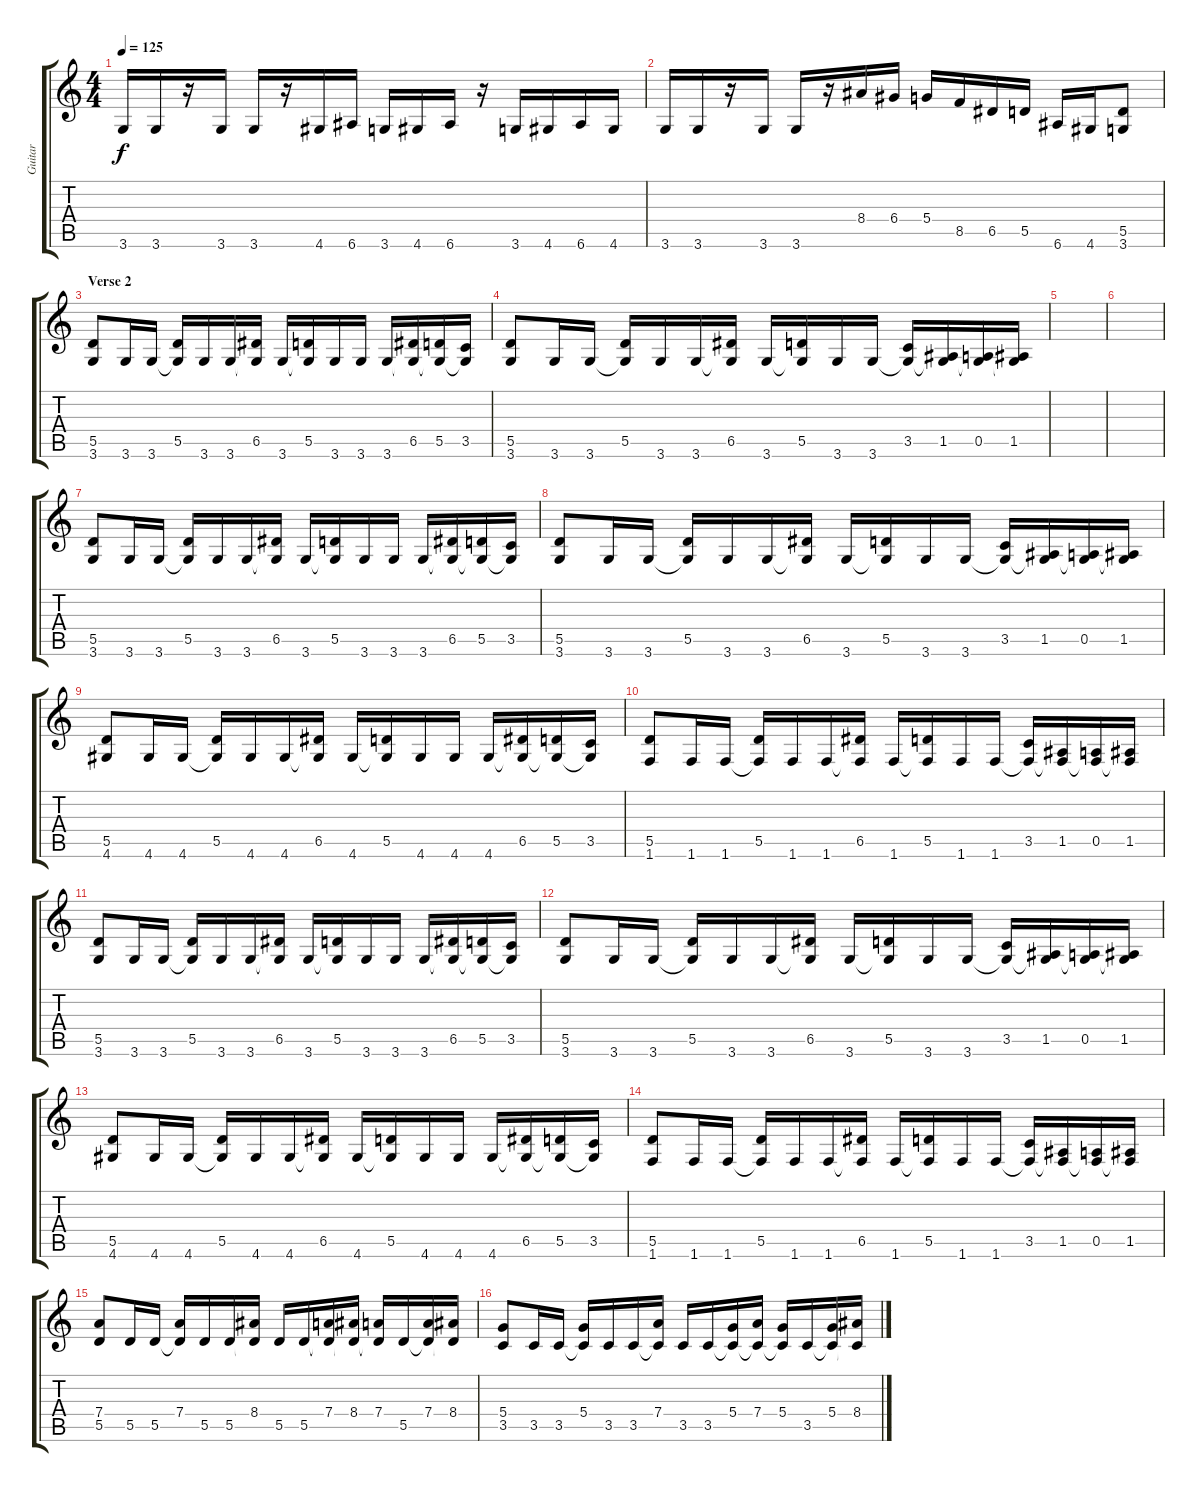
\track ("Guitar" "Guitar") {instrument overdrivenguitar}
\staff {score tabs}
\tuning (E4 B3 G3 D3 A2 E2) {hide}
\ts (4 4)
\tempo 125
\clef g2
\ks c
3.6.16{dy f} 3.6.16 r.16 3.6.16 3.6.16 r.16 4.6.16 6.6.16 3.6.16 4.6.16 6.6.16 r.16 3.6.16 4.6.16 6.6.16 4.6.16 |
3.6.16 3.6.16 r.16 3.6.16 3.6.16 r.16 8.4.16 6.4.16 5.4.16 8.5.16 6.5.16 5.5.16 6.6.16 4.6.16 (5.5 3.6).8 |
\section ("" "Verse 2")
(5.5 3.6).8 3.6.16 3.6.16 (5.5 3.6{t}).16 3.6.16 3.6.16 (6.5 3.6{t}).16 3.6.16 (5.5 3.6{t}).16 3.6.16 3.6.16 3.6.16 (6.5 3.6{t}).16 (5.5 3.6{t}).16 (3.5 3.6{t}).16 |
(5.5 3.6).8 3.6.16 3.6.16 (5.5 3.6{t}).16 3.6.16 3.6.16 (6.5 3.6{t}).16 3.6.16 (5.5 3.6{t}).16 3.6.16 3.6.16 (3.5 3.6{t}).16 (1.5 3.6{t}).16 (0.5 3.6{t}).16 (1.5 3.6{t}).16 |
|
|
(5.5 3.6).8 3.6.16 3.6.16 (5.5 3.6{t}).16 3.6.16 3.6.16 (6.5 3.6{t}).16 3.6.16 (5.5 3.6{t}).16 3.6.16 3.6.16 3.6.16 (6.5 3.6{t}).16 (5.5 3.6{t}).16 (3.5 3.6{t}).16 |
(5.5 3.6).8 3.6.16 3.6.16 (5.5 3.6{t}).16 3.6.16 3.6.16 (6.5 3.6{t}).16 3.6.16 (5.5 3.6{t}).16 3.6.16 3.6.16 (3.5 3.6{t}).16 (1.5 3.6{t}).16 (0.5 3.6{t}).16 (1.5 3.6{t}).16 |
(5.5 4.6).8 4.6.16 4.6.16 (5.5 4.6{t}).16 4.6.16 4.6.16 (6.5 4.6{t}).16 4.6.16 (5.5 4.6{t}).16 4.6.16 4.6.16 4.6.16 (6.5 4.6{t}).16 (5.5 4.6{t}).16 (3.5 4.6{t}).16 |
(5.5 1.6).8 1.6.16 1.6.16 (5.5 1.6{t}).16 1.6.16 1.6.16 (6.5 1.6{t}).16 1.6.16 (5.5 1.6{t}).16 1.6.16 1.6.16 (3.5 1.6{t}).16 (1.5 1.6{t}).16 (0.5 1.6{t}).16 (1.5 1.6{t}).16 |
(5.5 3.6).8 3.6.16 3.6.16 (5.5 3.6{t}).16 3.6.16 3.6.16 (6.5 3.6{t}).16 3.6.16 (5.5 3.6{t}).16 3.6.16 3.6.16 3.6.16 (6.5 3.6{t}).16 (5.5 3.6{t}).16 (3.5 3.6{t}).16 |
(5.5 3.6).8 3.6.16 3.6.16 (5.5 3.6{t}).16 3.6.16 3.6.16 (6.5 3.6{t}).16 3.6.16 (5.5 3.6{t}).16 3.6.16 3.6.16 (3.5 3.6{t}).16 (1.5 3.6{t}).16 (0.5 3.6{t}).16 (1.5 3.6{t}).16 |
(5.5 4.6).8 4.6.16 4.6.16 (5.5 4.6{t}).16 4.6.16 4.6.16 (6.5 4.6{t}).16 4.6.16 (5.5 4.6{t}).16 4.6.16 4.6.16 4.6.16 (6.5 4.6{t}).16 (5.5 4.6{t}).16 (3.5 4.6{t}).16 |
(5.5 1.6).8 1.6.16 1.6.16 (5.5 1.6{t}).16 1.6.16 1.6.16 (6.5 1.6{t}).16 1.6.16 (5.5 1.6{t}).16 1.6.16 1.6.16 (3.5 1.6{t}).16 (1.5 1.6{t}).16 (0.5 1.6{t}).16 (1.5 1.6{t}).16 |
(7.4 5.5).8 5.5.16 5.5.16 (7.4 5.5{t}).16 5.5.16 5.5.16 (8.4 5.5{t}).16 5.5.16 5.5.16 (7.4 5.5{t}).16 (8.4 5.5{t}).16 (7.4 5.5{t}).16 5.5.16 (7.4 5.5{t}).16 (8.4 5.5{t}).16 |
(5.4 3.5).8 3.5.16 3.5.16 (5.4 3.5{t}).16 3.5.16 3.5.16 (7.4 3.5{t}).16 3.5.16 3.5.16 (5.4 3.5{t}).16 (7.4 3.5{t}).16 (5.4 3.5{t}).16 3.5.16 (5.4 3.5{t}).16 (8.4 3.5{t}).16
